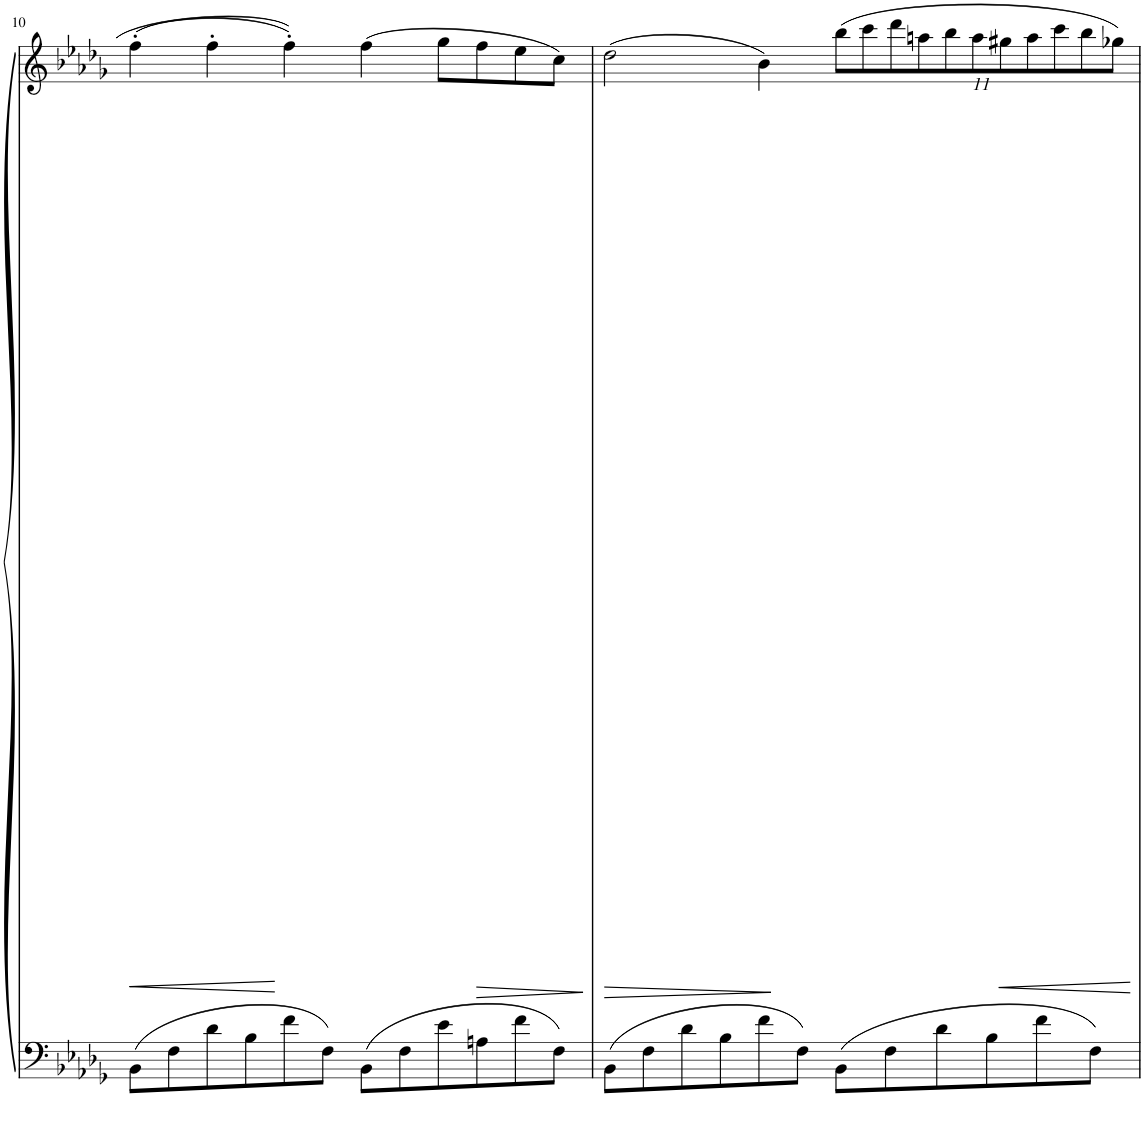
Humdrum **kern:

**kern	**kern	**dynam
*part1	*part1	*part1
*staff2	*staff1	*staff1/2
*I"Piano	*	*
*I'Pno	*	*
!!LO:PB:g=z
*clefF4	*clefG2	*
*k[b-e-a-d-g-]	*k[b-e-a-d-g-]	*
*M6/4	*M6/4	*
=10	=10	=10
!	!	!LO:HP:b
8BB-\L	(4ff'\	<
8F\	.	.
8d-\	4ff'\	.
8B-\	.	.
8f\	4ff'\)	.
8F\J	.	.
8BB-\L	(4ff\	.
8F\	.	.
8e-\	8gg-\L	.
!	!	!LO:HP:b
8An\	8ff\	>
8f\	8ee-\	.
8F\J	8cc\J)	.
.	.	[
=11	=11	=11
8BB-\L	(2dd-\	.
8F\	.	.
8d-\	.	.
8B-\	.	.
8f\	4b-\)	.
8F\J	.	.
*	*Xbrackettup	*
8BB-\L	(44%3bb-\L	.
.	44%3ccc\	.
8F\	.	.
.	44%3ddd-\	.
.	44%3aan\	.
8d-\	.	.
.	44%3bb-\	.
.	44%3aa\	.
8B-\	.	.
!	!	!LO:HP:b
.	44%3gg#X\	<
.	44%3aa\	.
8f\	.	.
.	44%3ccc\	.
.	44%3bb-\	.
8F\J	.	.
.	44%3gg-X\J)	.
.	.	] [
=	=	=
*-	*-	*-
